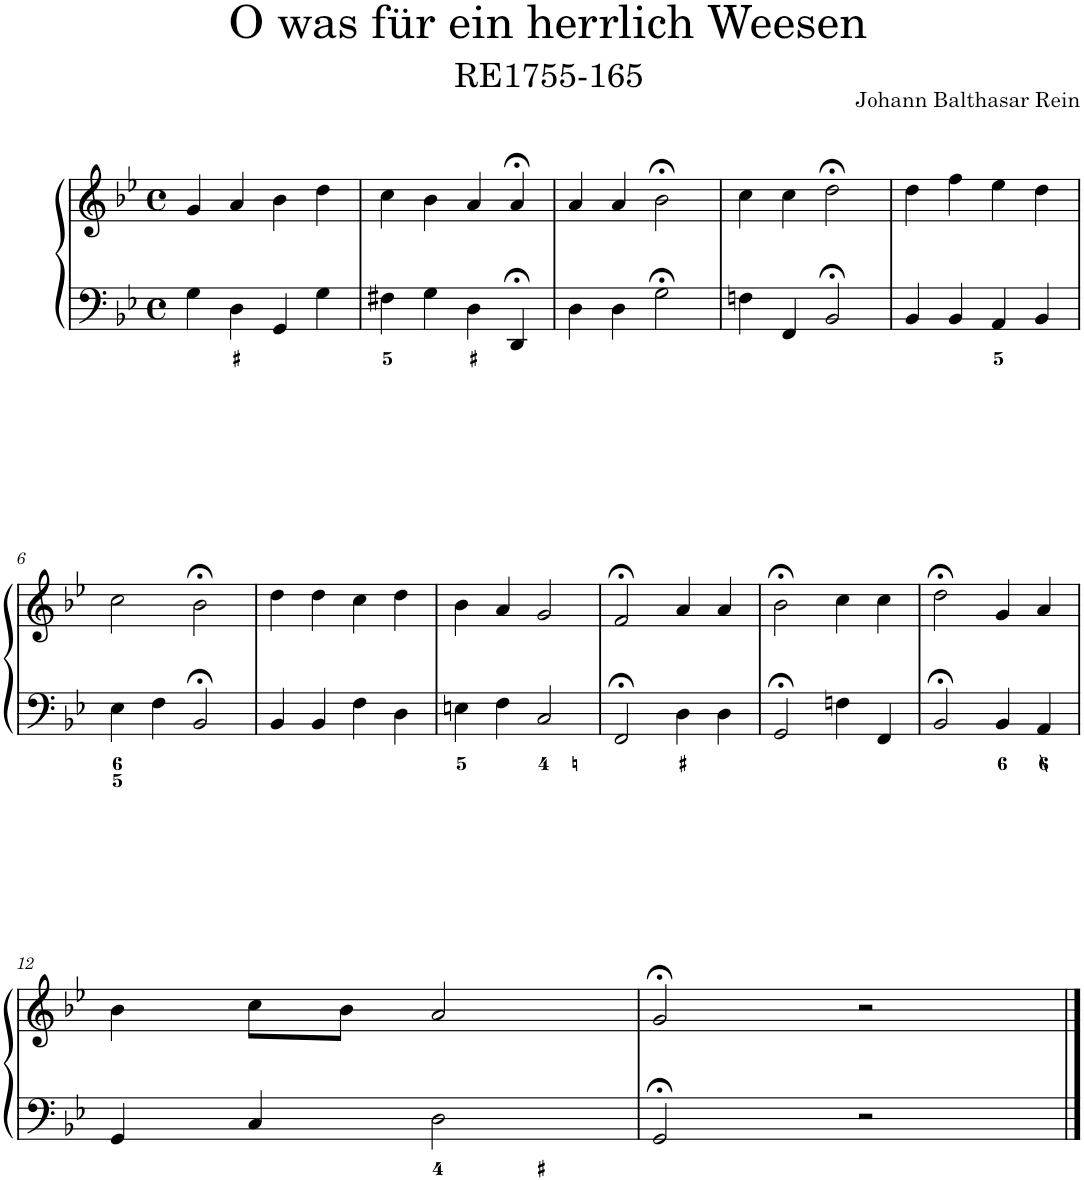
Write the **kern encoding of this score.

**kern	**kern
*part1	*part1
*staff2	*staff1
*I"Piano	*
*I'Pno.	*
*clefF4	*clefG2
*k[b-e-]	*k[b-e-]
*M4/4	*M4/4
*met(c)	*met(c)
=1	=1
4G\	4g/
4D\	4a/
4GG/	4b-\
4G\	4dd\
=2	=2
4F#X\	4cc\
4G\	4b-\
4D\	4a/
4DD;</	4a;</
=3	=3
4D\	4a/
4D\	4a/
2G;<\	2b-;<\
=4	=4
4Fn\	4cc\
4FF/	4cc\
2BB-;</	2dd;<\
=5	=5
4BB-/	4dd\
4BB-/	4ff\
4AA/	4ee-\
4BB-/	4dd\
!!LO:LB:g=z
=6	=6
4E-\	2cc\
4F\	.
2BB-;</	2b-;<\
=7	=7
4BB-/	4dd\
4BB-/	4dd\
4F\	4cc\
4D\	4dd\
=8	=8
4En\	4b-\
4F\	4a/
2C/	2g/
=9	=9
2FF;</	2f;</
4D\	4a/
4D\	4a/
=10	=10
2GG;</	2b-;<\
4Fn\	4cc\
4FF/	4cc\
=11	=11
2BB-;</	2dd;<\
4BB-/	4g/
4AA/	4a/
!!LO:LB:g=z
=12	=12
4GG/	4b-\
4C/	8cc\L
.	8b-\J
2D\	2a/
=13	=13
2GG;</	2g;</
2r	2r
==	==
*-	*-
